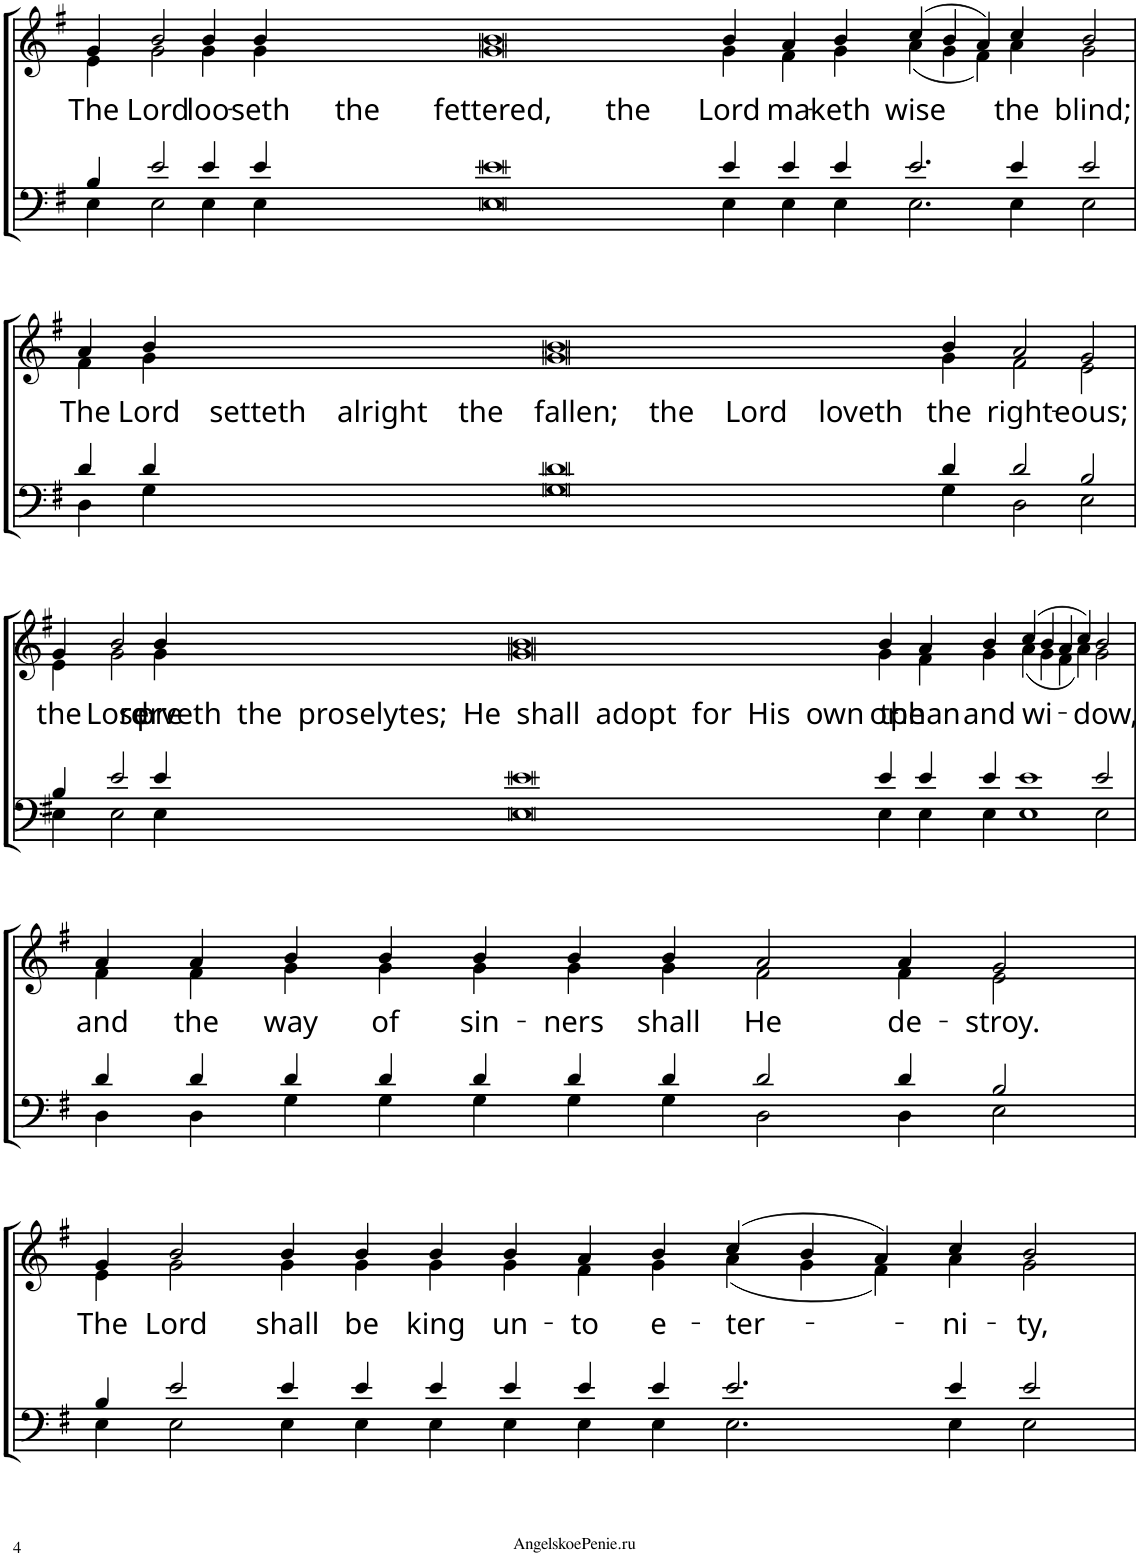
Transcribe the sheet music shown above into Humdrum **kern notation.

**kern	**kern	**text
*part1	*part1	*part1
*staff2	*staff1	*staff1
*I"Piano	*	*
*I'Pno.	*	*
!!LO:PB:g=z
*clefF4	*clefG2	*
*k[f#]	*k[f#]	*
*M63/4	*M63/4	*
=15	=15	=15
*^	*^	*
*	*^	*	*	*
!	!	!	!	!	!LO:LY:b
000ryy	4B/	4E\	4g/	4e\	The
!	!	!	!	!	!LO:LY:b
.	2e/	2E\	2b/	2g\	Lord
!	!	!	!	!	!LO:LY:b
.	4e/	4E\	4b/	4g\	loo-
!	!	!	!	!	!LO:LY:b
.	4e/	4E\	4b/	4g\	-seth
!	!	!	!	!	!LO:LY:b
.	4e	4E	4b	4g	the fettered, the
!	!	!	!	!	!LO:LY:b
.	4e/	4E\	4b/	4g\	Lord
!	!	!	!	!	!LO:LY:b
.	4e/	4E\	4a/	4f#\	ma-
!	!	!	!	!	!LO:LY:b
.	4e/	4E\	4b/	4g\	-keth
!	!	!	!	!	!LO:LY:b
.	2.e/	2.E\	(4cc/	(4a\	wise
.	.	.	4b/	4g\	.
.	.	.	4a/)	4f#\)	.
!	!	!	!	!	!LO:LY:b
.	4e/	4E\	4cc/	4a\	the
!	!	!	!	!	!LO:LY:b
.	2e/	2E\	2b/	2g\	blind;
.	000.ryy	000.ryy	000.ryy	000.ryy	.
4%31ryy	.	.	.	.	.
!!LO:LB:g=z	!!
=16	=16	=16	=16	=16	=16
!	!	!	!	!	!LO:LY:b
000ryy	4d/	4D\	4a/	4f#\	The
!	!	!	!	!	!LO:LY:b
.	4d/	4G\	4b/	4g\	Lord
!	!	!	!	!	!LO:LY:b
.	4d	4G	4b	4g	setteth alright the fallen; the Lord loveth
!	!	!	!	!	!LO:LY:b
.	4d/	4G\	4b/	4g\	the
!	!	!	!	!	!LO:LY:b
.	2d/	2D\	2a/	2f#\	right-
!	!	!	!	!	!LO:LY:b
.	2B/	2E\	2g/	2e\	-eous;
.	1ryy	1ryy	000ryy	000ryy	.
.	1ryy	1ryy	.	.	.
.	1ryy	1ryy	.	.	.
.	1ryy	1ryy	.	.	.
.	1ryy	1ryy	.	.	.
.	1ryy	1ryy	.	.	.
4%31ryy	1ryy	1ryy	.	.	.
.	1ryy	1ryy	.	.	.
.	1ryy	1ryy	00ryy	00ryy	.
.	1ryy	1ryy	.	.	.
.	4%15ryy	4%15ryy	.	.	.
.	.	.	1..ryy	1..ryy	.
!!LO:LB:g=z	!!
=17	=17	=17	=17	=17	=17
!	!	!	!	!	!LO:LY:b
000ryy	4B/	4E\	4g/	4e\	the
!	!	!	!	!	!LO:LY:b
.	2e/	2E\	2b/	2g\	Lord
!	!	!	!	!	!LO:LY:b
.	4e/	4E\	4b/	4g\	pre-
!	!	!	!	!	!LO:LY:b
.	4e	4E	4b	4g	-serveth the proselytes; He shall adopt for His own the
!	!	!	!	!	!LO:LY:b
.	4e/	4E\	4b/	4g\	or-
!	!	!	!	!	!LO:LY:b
.	4e/	4E\	4a/	4f#\	-phan
!	!	!	!	!	!LO:LY:b
.	4e/	4E\	4b/	4g\	and
!	!	!	!	!	!LO:LY:b
.	1e	1E	(4cc/	(4a\	wi-
.	.	.	4b/	4g\	.
.	.	.	4a/	4f#\	.
.	.	.	4cc/)	4a\)	.
!	!	!	!	!	!LO:LY:b
.	2e/	2E\	2b/	2g\	-dow,
.	1ryy	1ryy	000ryy	000ryy	.
.	1ryy	1ryy	.	.	.
.	1ryy	1ryy	.	.	.
.	1ryy	1ryy	.	.	.
.	1ryy	1ryy	.	.	.
4%31ryy	.	.	.	.	.
.	1ryy	1ryy	.	.	.
.	1ryy	1ryy	.	.	.
.	1ryy	1ryy	.	.	.
.	1ryy	1ryy	00ryy	00ryy	.
.	1ryy	1ryy	.	.	.
.	1ryy	1ryy	.	.	.
.	1ryy	1ryy	.	.	.
.	4ryy	4ryy	4ryy	4ryy	.
!!LO:LB:g=z	!!
=18	=18	=18	=18	=18	=18
!	!	!	!	!	!LO:LY:b
000ryy	4d/	4D\	4a/	4f#\	and
!	!	!	!	!	!LO:LY:b
.	4d/	4D\	4a/	4f#\	the
!	!	!	!	!	!LO:LY:b
.	4d/	4G\	4b/	4g\	way
!	!	!	!	!	!LO:LY:b
.	4d/	4G\	4b/	4g\	of
!	!	!	!	!	!LO:LY:b
.	4d/	4G\	4b/	4g\	sin-
!	!	!	!	!	!LO:LY:b
.	4d/	4G\	4b/	4g\	-ners
!	!	!	!	!	!LO:LY:b
.	4d/	4G\	4b/	4g\	shall
!	!	!	!	!	!LO:LY:b
.	2d/	2D\	2a/	2f#\	He
!	!	!	!	!	!LO:LY:b
.	4d/	4D\	4a/	4f#\	de-
!	!	!	!	!	!LO:LY:b
.	2B/	2E\	2g/	2e\	-stroy.
.	1ryy	1ryy	000ryy	000ryy	.
.	1ryy	1ryy	.	.	.
.	1ryy	1ryy	.	.	.
.	1ryy	1ryy	.	.	.
.	1ryy	1ryy	.	.	.
4%31ryy	1ryy	1ryy	.	.	.
.	1ryy	1ryy	.	.	.
.	1ryy	1ryy	.	.	.
.	1ryy	1ryy	00ryy	00ryy	.
.	4%15ryy	4%15ryy	.	.	.
.	.	.	2.ryy	2.ryy	.
!!LO:LB:g=z	!!
=19	=19	=19	=19	=19	=19
!	!	!	!	!	!LO:LY:b
000ryy	4B/	4E\	4g/	4e\	The
!	!	!	!	!	!LO:LY:b
.	2e/	2E\	2b/	2g\	Lord
!	!	!	!	!	!LO:LY:b
.	4e/	4E\	4b/	4g\	shall
!	!	!	!	!	!LO:LY:b
.	4e/	4E\	4b/	4g\	be
!	!	!	!	!	!LO:LY:b
.	4e/	4E\	4b/	4g\	king
!	!	!	!	!	!LO:LY:b
.	4e/	4E\	4b/	4g\	un-
!	!	!	!	!	!LO:LY:b
.	4e/	4E\	4a/	4f#\	-to
!	!	!	!	!	!LO:LY:b
.	4e/	4E\	4b/	4g\	e-
!	!	!	!	!	!LO:LY:b
.	2.e/	2.E\	(4cc/	(4a\	-ter-
.	.	.	4b/	4g\	.
.	.	.	4a/)	4f#\)	.
!	!	!	!	!	!LO:LY:b
.	4e/	4E\	4cc/	4a\	-ni-
!	!	!	!	!	!LO:LY:b
.	2e/	2E\	2b/	2g\	-ty,
.	000.ryy	000.ryy	000.ryy	000.ryy	.
4%31ryy	.	.	.	.	.
*v	*v	*v	*	*	*
*	*v	*v	*
=	=	=
*-	*-	*-
